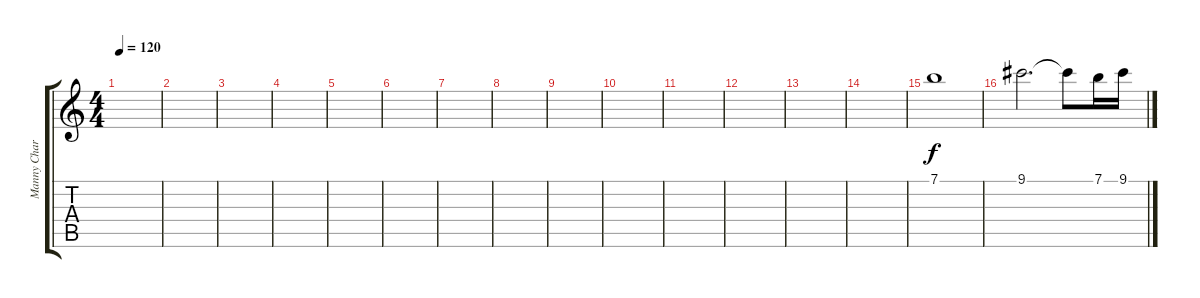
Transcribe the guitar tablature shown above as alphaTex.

\track ("Manny Charlton (solo guitar #1)" "Manny Char") {instrument overdrivenguitar}
\staff {score tabs}
\tuning (E4 B3 G3 D3 A2 E2) {hide}
\ts (4 4)
\tempo 120
\clef g2
\ks c
|
|
|
|
|
|
|
|
|
|
|
|
|
|
7.1.1 |
9.1.2{d} 9.1{t}.8 7.1.16 9.1.16
